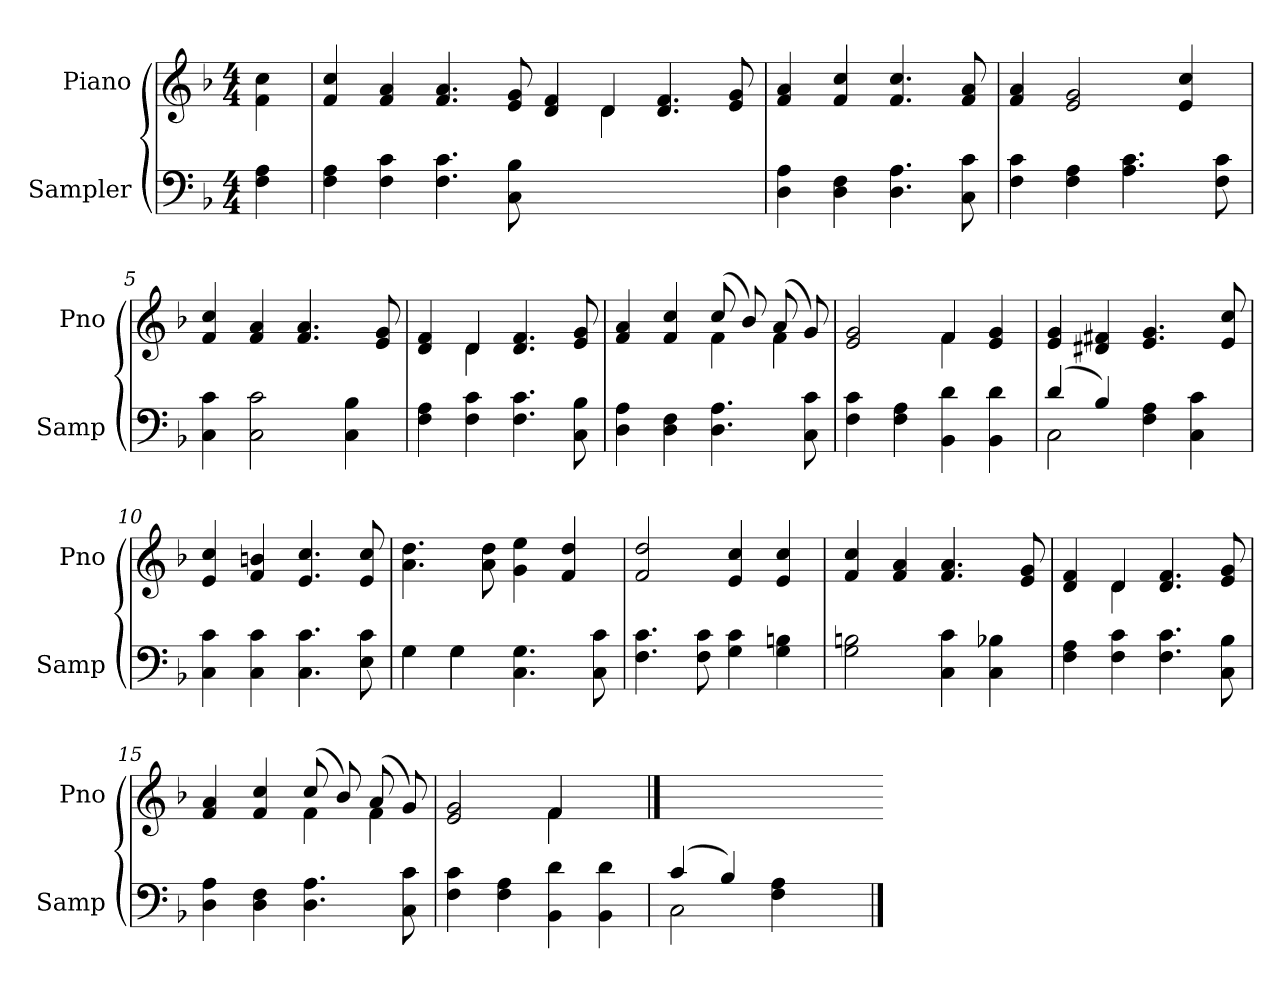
**kern	**kern
*part2	*part1
*staff2	*staff1
*I"Sampler	*I"Piano
*I'Samp	*I'Pno
*clefF4	*clefG2
*k[b-]	*k[b-]
*F:	*F:
*M4/4	*M4/4
=1	=1
4F 4A	4f\ 4cc\
=2	=2
*	*^
4F 4A	4f 4cc	4ryy
*	*v	*v
4F 4c	4f 4a
4.F 4.c	4.f 4.a
8C 8B-	8e 8g
1ryy	4d 4f
*	*^
.	4d/	4d
.	4.d 4.f	2ryy
.	8e 8g	.
*	*v	*v
=3	=3
4D 4A	4f 4a
4D 4F	4f 4cc
4.D 4.A	4.f 4.cc
8C 8c	8f 8a
=4	=4
4F 4c	4f 4a
4F 4A	2e 2g
4.A 4.c	.
.	4e 4cc
8F 8c	.
=5	=5
4C 4c	4f 4cc
2C 2c	4f 4a
.	4.f 4.a
4C 4B-	.
.	8e 8g
=6	=6
*	*^
4F 4A	4d 4f	4ryy
4F 4c	4d/	4d
4.F 4.c	4.d 4.f	2ryy
8C 8B-	8e 8g	.
=7	=7	=7
4D 4A	4f 4a	2ryy
4D 4F	4f 4cc	.
4.D 4.A	(8cc/	4f
.	8b-/)	.
.	(8a/	4f
8C 8c	8g/)	.
=8	=8	=8
4F 4c	2e 2g	2ryy
4F 4A	.	.
4BB- 4d	4f/	4f
4BB- 4d	4e 4g	4ryy
*	*v	*v
=9	=9
*^	*
(4d/	2C	4e 4g
4B-/)	.	4d#X 4f#X
4F 4A	2ryy	4.e 4.g
4C 4c	.	.
.	.	8e 8cc
*v	*v	*
=10	=10
4C 4c	4e 4cc
4C 4c	4f 4bn
4.C 4.c	4.e 4.cc
8E 8c	8e 8cc
=11	=11
*^	*
4G\	4G	4.a 4.dd
4G\	4G	.
.	.	8a 8dd
4.C 4.G	2ryy	4g 4ee
.	.	4f 4dd
8C 8c	.	.
*v	*v	*
=12	=12
4.F 4.c	2f 2dd
8F 8c	.
4G 4c	4e 4cc
4G 4Bn	4e 4cc
=13	=13
2G 2Bn	4f 4cc
.	4f 4a
4C 4c	4.f 4.a
4C 4B-X	.
.	8e 8g
=14	=14
*	*^
4F 4A	4d 4f	4ryy
4F 4c	4d/	4d
4.F 4.c	4.d 4.f	2ryy
8C 8B-	8e 8g	.
=15	=15	=15
4D 4A	4f 4a	2ryy
4D 4F	4f 4cc	.
4.D 4.A	(8cc/	4f
.	8b-/)	.
.	(8a/	4f
8C 8c	8g/)	.
=16	=16	=16
4F 4c	2e 2g	2ryy
4F 4A	.	.
4BB- 4d	4f/	4f
4BB- 4d	4ryy	4ryy
*	*v	*v
=	==
*^	*
(4c/	2C	1ryy
4B-/)	.	.
4F 4A	4ryy	.
4ryy	4ryy	.
*v	*v	*
==	=
*-	*-
